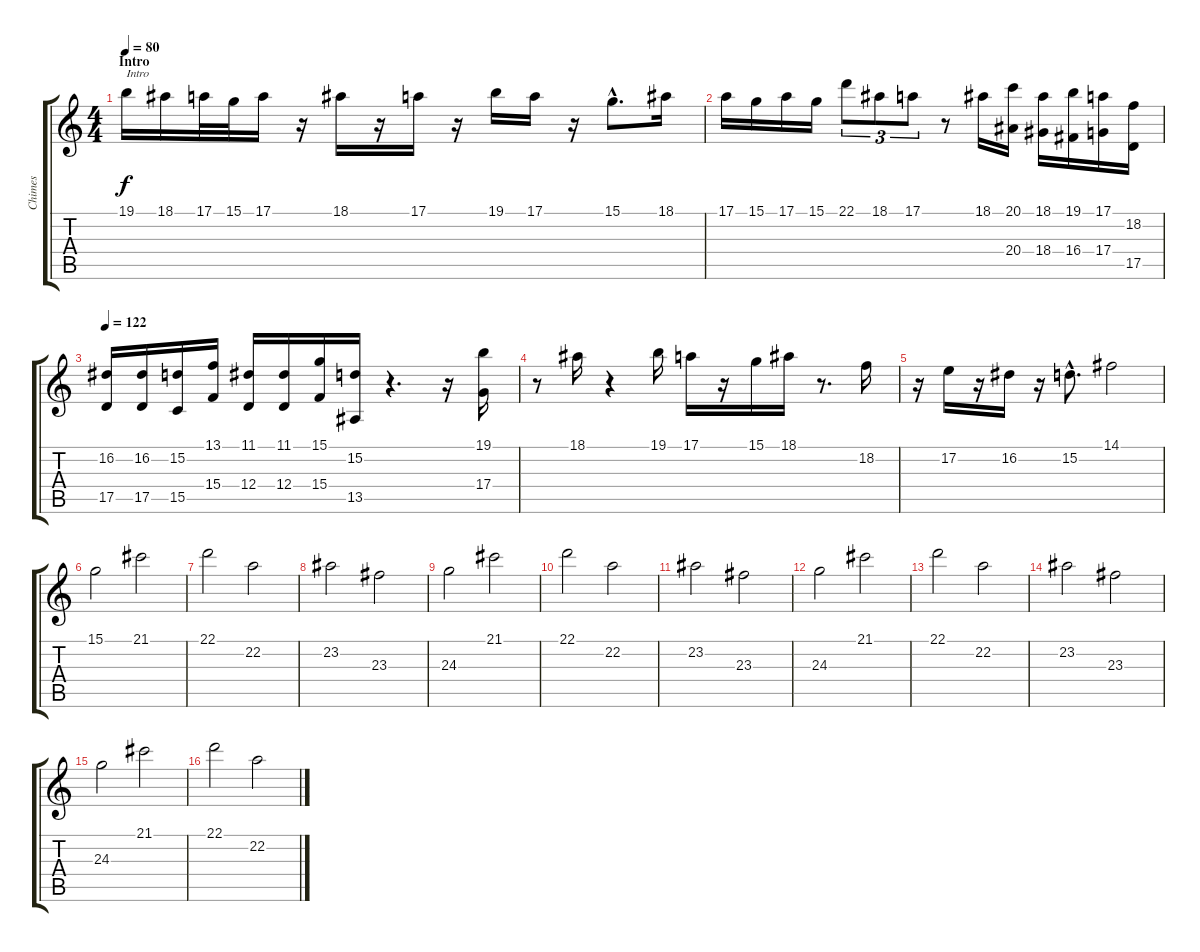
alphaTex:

\track ("Chimes" "Chimes") {instrument glockenspiel}
\staff {score tabs}
\tuning (E4 B3 G3 D3 A2 E2) {hide}
\ts (4 4)
\section ("" "Intro")
\tempo 80
\clef g2
\ks c
19.1.16{txt "Intro" dy f instrument glockenspiel} 18.1.16 17.1.32 15.1.32 17.1.16 r.16 18.1.16 r.16 17.1.16 r.16 19.1.16 17.1.16 r.16 15.1{hac}.8{d} 18.1.16 |
17.1.16 15.1.16 17.1.16 15.1.16 22.1.8{tu (3 2)} 18.1.8{tu (3 2)} 17.1.8{tu (3 2)} r.8 18.1.16 (20.1 20.4).16 (18.1 18.4).16 (19.1 16.4).16 (17.1 17.4).16 (18.2 17.5).16 |
\tempo 122
(16.2 17.5).16 (16.2 17.5).16 (15.2 15.5).16 (13.1 15.4).16 (11.1 12.4).16 (11.1 12.4).16 (15.1 15.4).16 (15.2 13.5).16 r.4{d} r.16 (19.1 17.4).16 |
r.8 18.1.16 r.4 19.1.16 17.1.16 r.16 15.1.16 18.1.16 r.8{d} 18.2.16 |
r.16 17.2.16 r.16 16.2.16 r.16 15.2{hac}.8{d} 14.1.2 |
15.1.2 21.1.2 |
22.1.2 22.2.2 |
23.2.2 23.3.2 |
24.3.2 21.1.2 |
22.1.2 22.2.2 |
23.2.2 23.3.2 |
24.3.2 21.1.2 |
22.1.2 22.2.2 |
23.2.2 23.3.2 |
24.3.2 21.1.2 |
22.1.2 22.2.2
